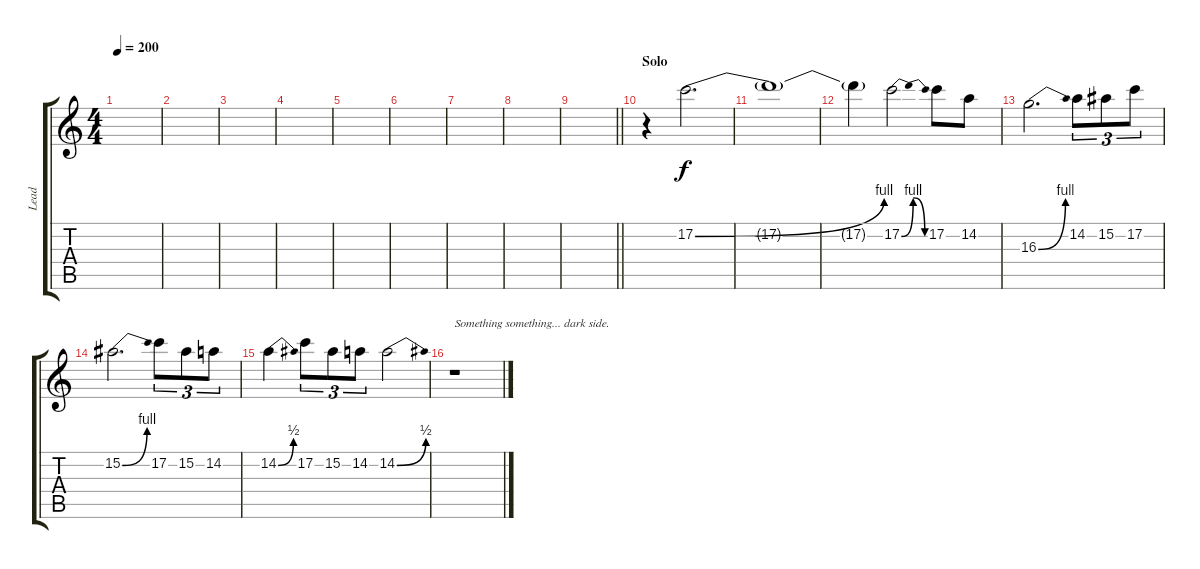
\track ("Lead" "Lead") {instrument overdrivenguitar}
\staff {score tabs}
\tuning (C4 G3 Eb3 Bb2 F2 C2) {hide}
\ts (4 4)
\tempo 200
\clef g2
\ks c
|
|
|
|
|
|
|
|
\barLineRight lightlight
|
\section ("" "Solo")
r.4 17.2{be (bend 0 0 60 4)}.2{d} |
17.2{t}.1 |
17.2{t}.4 17.2{be (bendrelease 0 0 15 4 55 4 60 0)}.2 17.2.8 14.2.8 |
16.3{be (bend 0 0 60 4)}.2{d} 14.2.8{tu (3 2)} 15.2.8{tu (3 2)} 17.2.8{tu (3 2)} |
15.2{be (bend 0 0 60 4)}.2{d} 17.2.8{tu (3 2)} 15.2.8{tu (3 2)} 14.2.8{tu (3 2)} |
14.2{be (bend 0 0 60 2)}.4 17.2.8{tu (3 2)} 15.2.8{tu (3 2)} 14.2.8{tu (3 2)} 14.2{be (bend 0 0 60 2)}.2 |
r.1{txt "Something something... dark side."}
